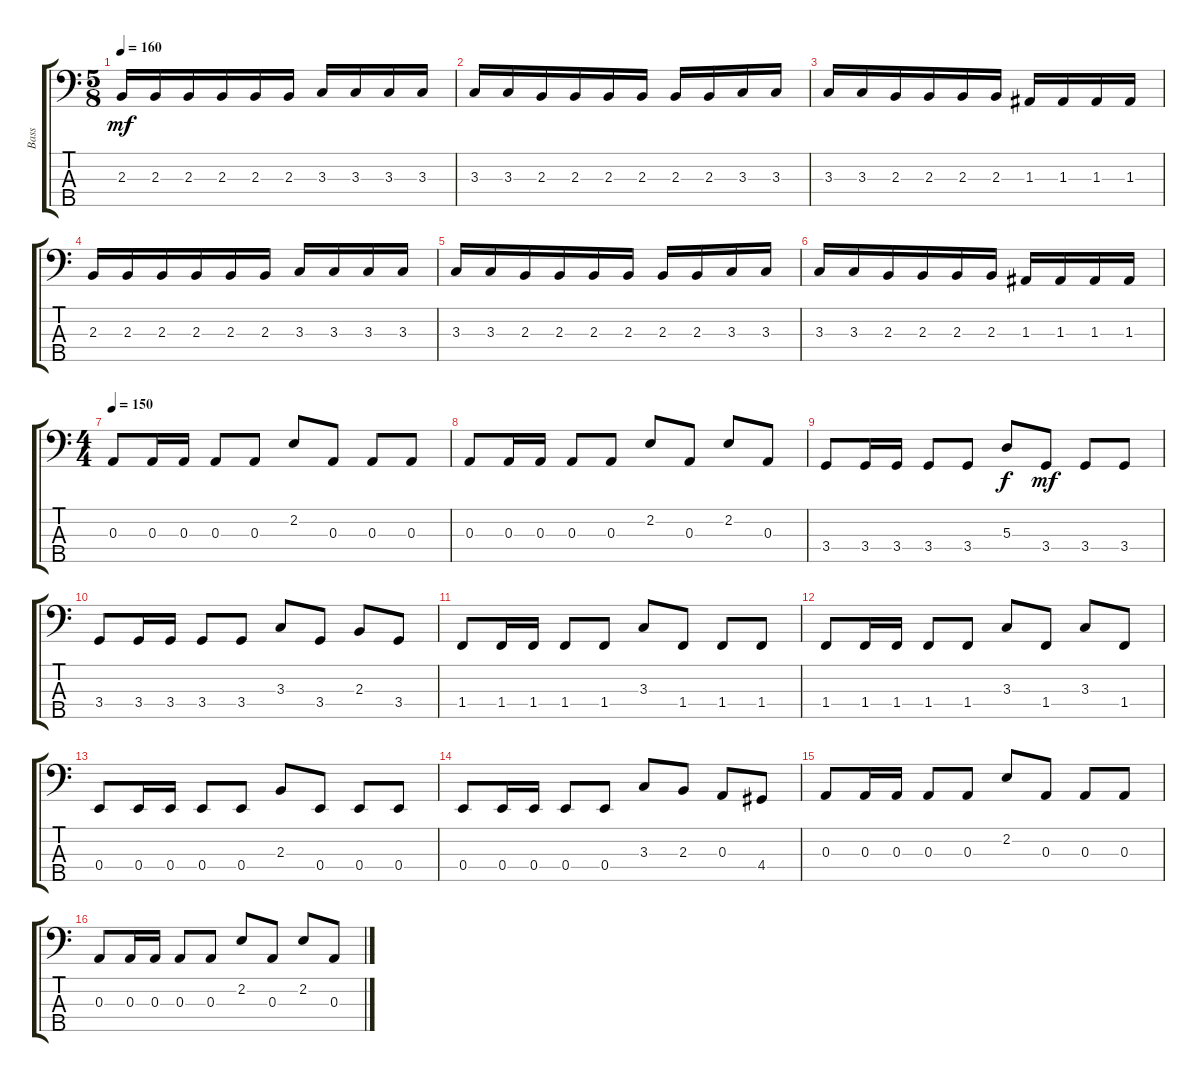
\track ("Bass" "Bass") {instrument electricbassfinger}
\staff {score tabs}
\tuning (G2 D2 A1 E1 B0) {hide}
\ts (5 8)
\tempo 160
\clef f4
\ks c
2.3.16{dy mf} 2.3.16 2.3.16 2.3.16 2.3.16 2.3.16 3.3.16 3.3.16 3.3.16 3.3.16 |
3.3.16 3.3.16 2.3.16 2.3.16 2.3.16 2.3.16 2.3.16 2.3.16 3.3.16 3.3.16 |
3.3.16 3.3.16 2.3.16 2.3.16 2.3.16 2.3.16 1.3.16 1.3.16 1.3.16 1.3.16 |
2.3.16 2.3.16 2.3.16 2.3.16 2.3.16 2.3.16 3.3.16 3.3.16 3.3.16 3.3.16 |
3.3.16 3.3.16 2.3.16 2.3.16 2.3.16 2.3.16 2.3.16 2.3.16 3.3.16 3.3.16 |
3.3.16 3.3.16 2.3.16 2.3.16 2.3.16 2.3.16 1.3.16 1.3.16 1.3.16 1.3.16 |
\ts (4 4)
\tempo 150
0.3.8 0.3.16 0.3.16 0.3.8 0.3.8 2.2.8 0.3.8 0.3.8 0.3.8 |
0.3.8 0.3.16 0.3.16 0.3.8 0.3.8 2.2.8 0.3.8 2.2.8 0.3.8 |
3.4.8 3.4.16 3.4.16 3.4.8 3.4.8 5.3.8{dy f} 3.4.8{dy mf} 3.4.8 3.4.8 |
3.4.8 3.4.16 3.4.16 3.4.8 3.4.8 3.3.8 3.4.8 2.3.8 3.4.8 |
1.4.8 1.4.16 1.4.16 1.4.8 1.4.8 3.3.8 1.4.8 1.4.8 1.4.8 |
1.4.8 1.4.16 1.4.16 1.4.8 1.4.8 3.3.8 1.4.8 3.3.8 1.4.8 |
0.4.8 0.4.16 0.4.16 0.4.8 0.4.8 2.3.8 0.4.8 0.4.8 0.4.8 |
0.4.8 0.4.16 0.4.16 0.4.8 0.4.8 3.3.8 2.3.8 0.3.8 4.4.8 |
0.3.8 0.3.16 0.3.16 0.3.8 0.3.8 2.2.8 0.3.8 0.3.8 0.3.8 |
0.3.8 0.3.16 0.3.16 0.3.8 0.3.8 2.2.8 0.3.8 2.2.8 0.3.8
